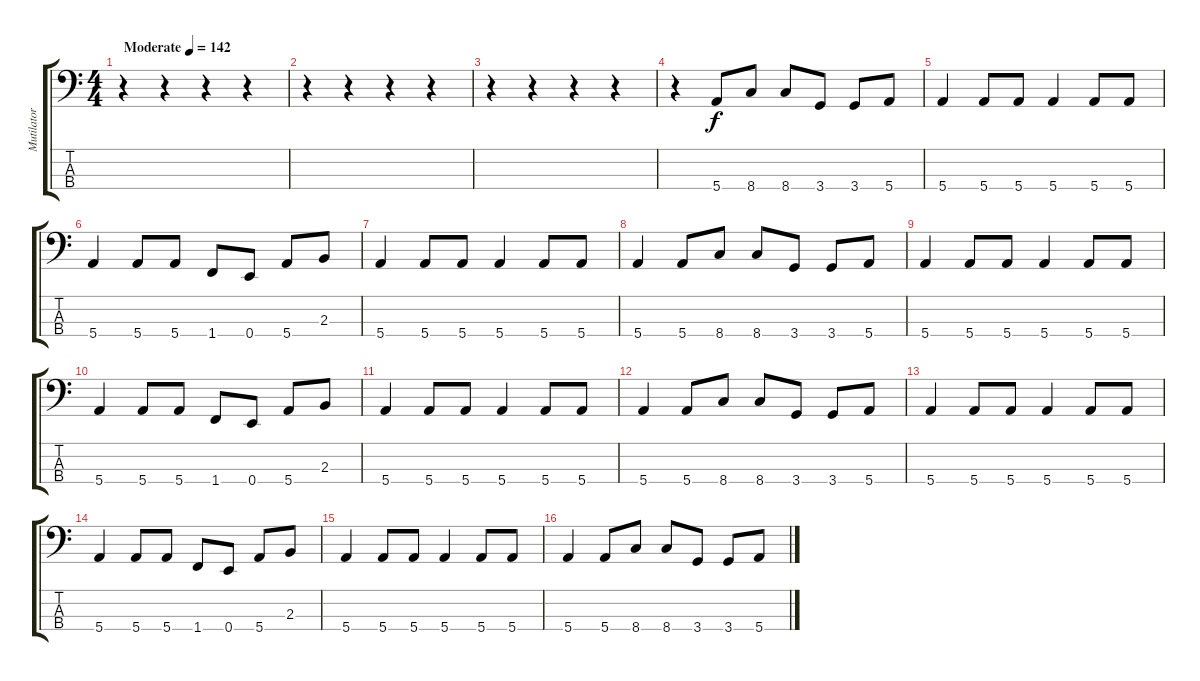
\track ("Mutilator" "Mutilator") {instrument electricbassfinger}
\staff {score tabs}
\tuning (G2 D2 A1 E1) {hide}
\ts (4 4)
\tempo (142 "Moderate")
\clef f4
\ks c
r.4{dy f instrument electricbassfinger} r.4 r.4 r.4 |
r.4 r.4 r.4 r.4 |
r.4 r.4 r.4 r.4 |
r.4 5.4.8 8.4.8 8.4.8 3.4.8 3.4.8 5.4.8 |
5.4.4 5.4.8 5.4.8 5.4.4 5.4.8 5.4.8 |
5.4.4 5.4.8 5.4.8 1.4.8 0.4.8 5.4.8 2.3.8 |
5.4.4 5.4.8 5.4.8 5.4.4 5.4.8 5.4.8 |
5.4.4 5.4.8 8.4.8 8.4.8 3.4.8 3.4.8 5.4.8 |
5.4.4 5.4.8 5.4.8 5.4.4 5.4.8 5.4.8 |
5.4.4 5.4.8 5.4.8 1.4.8 0.4.8 5.4.8 2.3.8 |
5.4.4 5.4.8 5.4.8 5.4.4 5.4.8 5.4.8 |
5.4.4 5.4.8 8.4.8 8.4.8 3.4.8 3.4.8 5.4.8 |
5.4.4 5.4.8 5.4.8 5.4.4 5.4.8 5.4.8 |
5.4.4 5.4.8 5.4.8 1.4.8 0.4.8 5.4.8 2.3.8 |
5.4.4 5.4.8 5.4.8 5.4.4 5.4.8 5.4.8 |
5.4.4 5.4.8 8.4.8 8.4.8 3.4.8 3.4.8 5.4.8
